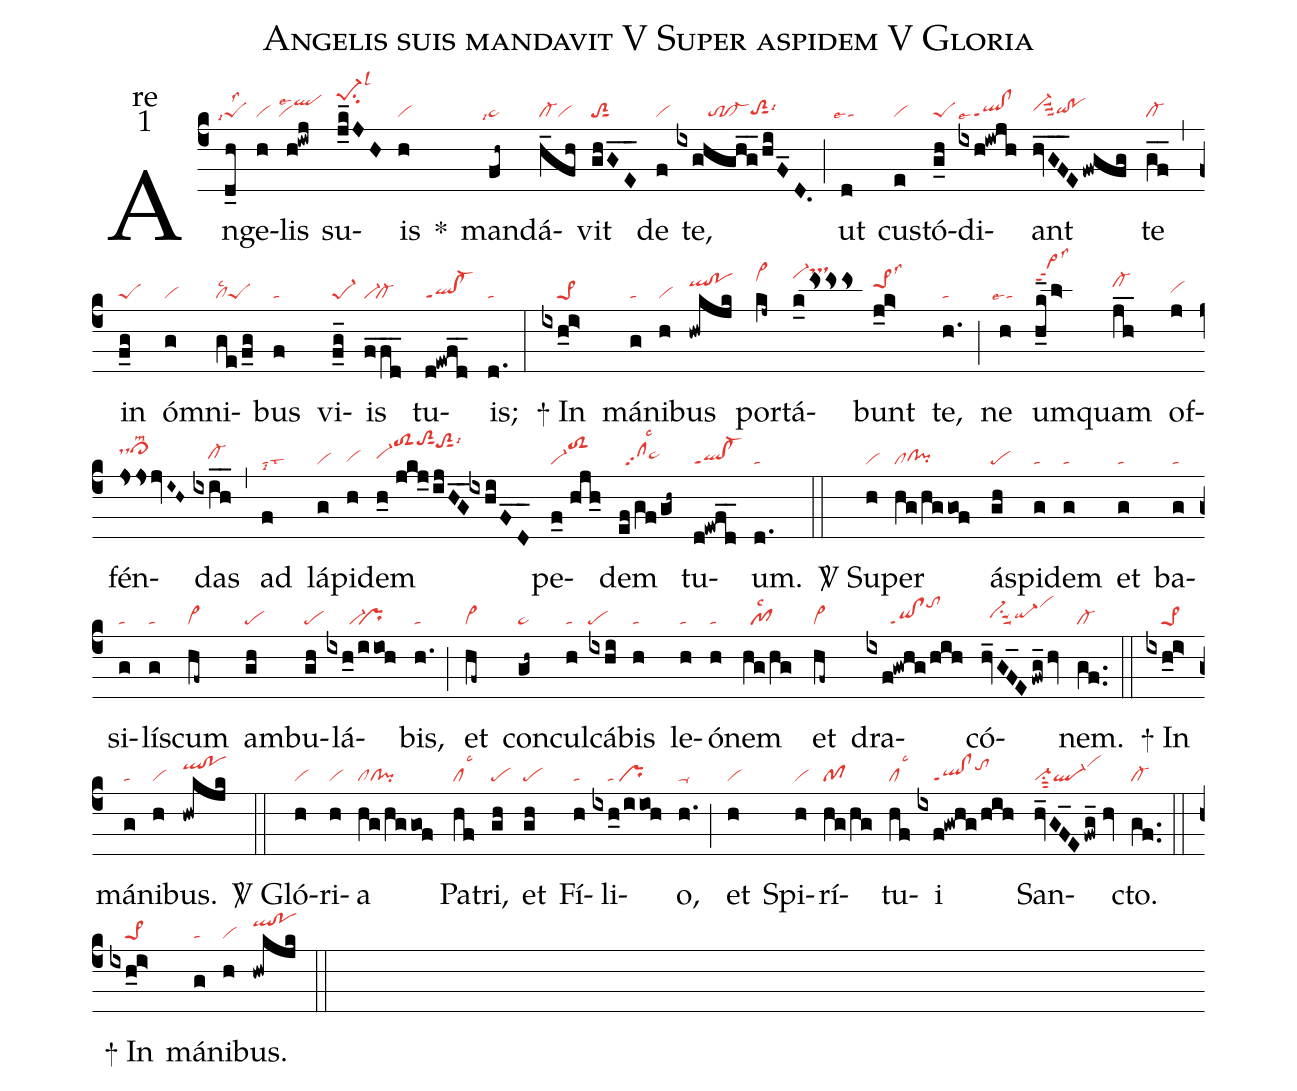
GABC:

name:Angelis suis mandavit V Super aspidem V Gloria;
office-part:re;
mode:1;
nabc-lines:1;
%%
(c4) An(d_h|``peSlsi7lss2)ge(h|vi)lis(h!iwj|``vilse2qlhj) su(j_k_JH|pe-1hlsu2lsl3)is(h|vi) <sp>*</sp>() man(fh~|``ta>lsi7)dá(h_fh|cl-vi)vit(ghGE__|toS2sut1) de(f|vi) te,(ixghghg__/hiF_D.|////////to!cl-toS2hgsut1lsi6) (;) ut(d|``talse4) cus(e|vi)tó(g_h|peS)di(ixh!iwjh|ql!clppt1lse7)ant(hvGF___E/fwgfg|vi-hhsuu3qihg!pohg) te(gf__|cl-) (,) in(f_g|peS) óm(g|vi)ni(ge/f_g|cllsc2peS)bus(f|ta) vi(f_g_|pe-1)is(f_fd__|vi-`cl-) tu(d!ewfd__|ql!cl-ppt1)is;(d.|ta) (:)
<sp>+</sp> In(ixh_i>|////pe>1) má(g|ta)ni(h|vi)bus(hwkjk|qlhj!pohj) por(kj~|vi>hl)tá(k_0/msss|vi-hmtshp)bunt(j_k>|pe>1hjlss3) te,(h.|ta) (;) ne(h|``talse4) um(h_k_/l>|vi>hlppt2lss3)quam(jh__|cl-hj) of(j|vihh)fén(jssjvI~H~|dshjcl>hjlsm2)das(ixih__|////cl-hh) (,) ad(f|talsi8lst3) lá(g|vi)pi(h|vihg)dem(h_0//jkj_/ijHG__!ixhiFD__|vi-hhtoS2hltoS2hmsut1toS2hlsut1lsi6) pe(f_0//hjh_|vi-toS2hk)dem(ef/gf/gh~|//sflsc3`ta>hh) tu(d!ewfd__|ql!cl-ppt1)um.(d.|ta) (::)

<sp>V/</sp> Su(h|vi)per(hg/hggof|clclhg!pihg) ás(gh|pe)pi(g|ta)dem(g|ta) et(g|ta) ba(g|ta)si(g|ta)lís(g|ta)cum(hf~|vi>) am(gh|pe)bu(gh|pe)lá(ixh_0/iioh|//////vi-``pr)bis,(h.|ta) (;) et(hf~|vi>) con(gh~|ta>)cul(h|ta)cá(ixhi|pe)bis(h|ta) le(h|ta)ó(h|ta)nem(hg/hg|//pf1lsc2) et(hf~|vi>) dra(ixf!gwhg/hih|//////qi!clppt1tohl)có(hv_GF_E/fwg_/hv|//vi-hhsu1suu2qi-hhvihl)nem.(gf..|cl-) (::)

<sp>+</sp> In(ixh_i>|////pe>1) má(g|ta)ni(h|vi)bus.(hwkjk|qlhj!pohj) (::)

<sp>V/</sp> Gló(h|vi)ri(h|vi)a(hg/hggof|clcl!pi) Pa(hf|cllsc3)tri,(gh|pe) et(gh|pe) Fí(h|ta)li(ixh_0/iioh|////ta/pr)o,(h.|ta-) (;) et(h|vi) Spi(h|vi)rí(hg/hg|pf)tu(hf|cllsc3)i(ixf!gwhg/hih|////ql!clppt1tohj) San(hv_GF_E/fwg_//hv|vi-su1sut2ql-vihk)cto.(gf..|cl-) (::)

<sp>+</sp> In(ixh_i>|////pe>1) má(g|ta)ni(h|vi)bus.(hwkjk|qlhj!pohj) (::)
